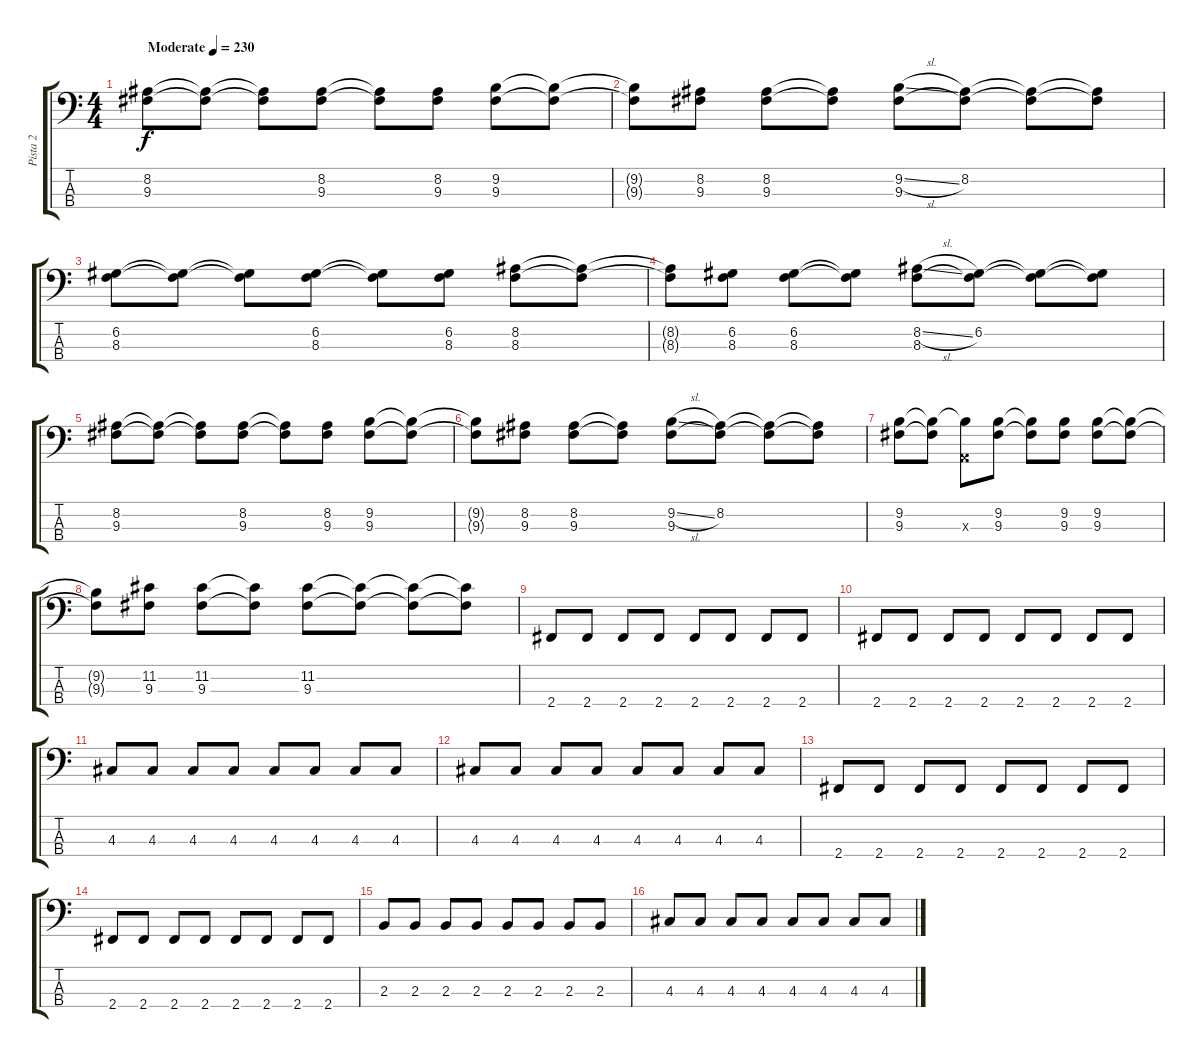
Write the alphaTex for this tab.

\track ("Pista 2" "Pista 2") {instrument electricbassfinger}
\staff {score tabs}
\tuning (G2 D2 A1 E1) {hide}
\ts (4 4)
\tempo (230 "Moderate")
\clef f4
\ks c
(8.2 9.3).8{dy f instrument electricbassfinger} (8.2{t} 9.3{t}).8 (8.2{t} 9.3{t}).8 (8.2 9.3).8 (8.2{t} 9.3{t}).8 (8.2 9.3).8 (9.2 9.3).8 (9.2{t} 9.3{t}).8 |
(9.2{t} 9.3{t}).8 (8.2 9.3).8 (8.2 9.3).8 (8.2{t} 9.3{t}).8 (9.2{sl} 9.3).8 (8.2 9.3{t}).8 (8.2{t} 9.3{t}).8 (8.2{t} 9.3{t}).8 |
(6.2 8.3).8 (6.2{t} 8.3{t}).8 (6.2{t} 8.3{t}).8 (6.2 8.3).8 (6.2{t} 8.3{t}).8 (6.2 8.3).8 (8.2 8.3).8 (8.2{t} 8.3{t}).8 |
(8.2{t} 8.3{t}).8 (6.2 8.3).8 (6.2 8.3).8 (6.2{t} 8.3{t}).8 (8.2{sl} 8.3).8 (6.2 8.3{t}).8 (6.2{t} 8.3{t}).8 (6.2{t} 8.3{t}).8 |
(8.2 9.3).8 (8.2{t} 9.3{t}).8 (8.2{t} 9.3{t}).8 (8.2 9.3).8 (8.2{t} 9.3{t}).8 (8.2 9.3).8 (9.2 9.3).8 (9.2{t} 9.3{t}).8 |
(9.2{t} 9.3{t}).8 (8.2 9.3).8 (8.2 9.3).8 (8.2{t} 9.3{t}).8 (9.2{sl} 9.3).8 (8.2 9.3{t}).8 (8.2{t} 9.3{t}).8 (8.2{t} 9.3{t}).8 |
(9.2 9.3).8 (9.2{t} 9.3{t}).8 (9.2{t} 0.3{x}).8 (9.2 9.3).8 (9.2{t} 9.3{t}).8 (9.2 9.3).8 (9.2 9.3).8 (9.2{t} 9.3{t}).8 |
(9.2{t} 9.3{t}).8 (11.2 9.3).8 (11.2 9.3).8 (11.2{t} 9.3{t}).8 (11.2 9.3).8 (11.2{t} 9.3{t}).8 (11.2{t} 9.3{t}).8 (11.2{t} 9.3{t}).8 |
2.4.8 2.4.8 2.4.8 2.4.8 2.4.8 2.4.8 2.4.8 2.4.8 |
2.4.8 2.4.8 2.4.8 2.4.8 2.4.8 2.4.8 2.4.8 2.4.8 |
4.3.8 4.3.8 4.3.8 4.3.8 4.3.8 4.3.8 4.3.8 4.3.8 |
4.3.8 4.3.8 4.3.8 4.3.8 4.3.8 4.3.8 4.3.8 4.3.8 |
2.4.8 2.4.8 2.4.8 2.4.8 2.4.8 2.4.8 2.4.8 2.4.8 |
2.4.8 2.4.8 2.4.8 2.4.8 2.4.8 2.4.8 2.4.8 2.4.8 |
2.3.8 2.3.8 2.3.8 2.3.8 2.3.8 2.3.8 2.3.8 2.3.8 |
4.3.8 4.3.8 4.3.8 4.3.8 4.3.8 4.3.8 4.3.8 4.3.8
